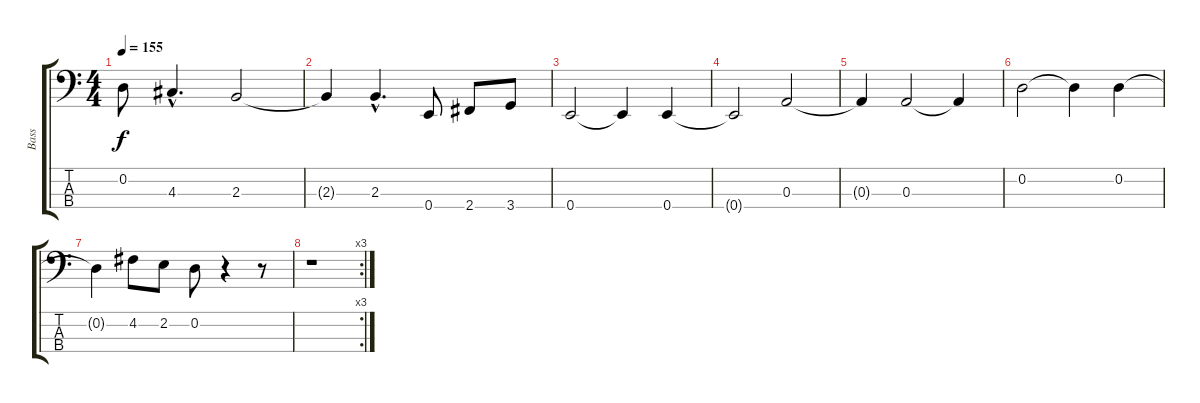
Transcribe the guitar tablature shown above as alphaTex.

\track ("Bass" "Bass") {instrument electricbasspick}
\staff {score tabs}
\tuning (G2 D2 A1 E1) {hide}
\ts (4 4)
\tempo 155
\clef f4
\ks c
0.2{t}.8{dy f} 4.3{hac}.4{d} 2.3.2 |
2.3{t}.4 2.3{hac}.4{d} 0.4.8 2.4.8 3.4.8 |
0.4.2 0.4{t}.4 0.4.4 |
0.4{t}.2 0.3.2 |
0.3{t}.4 0.3.2 0.3{t}.4 |
0.2.2 0.2{t}.4 0.2.4 |
0.2{t}.4 4.2.8 2.2.8 0.2.8 r.4 r.8 |
\rc 3
r.1
